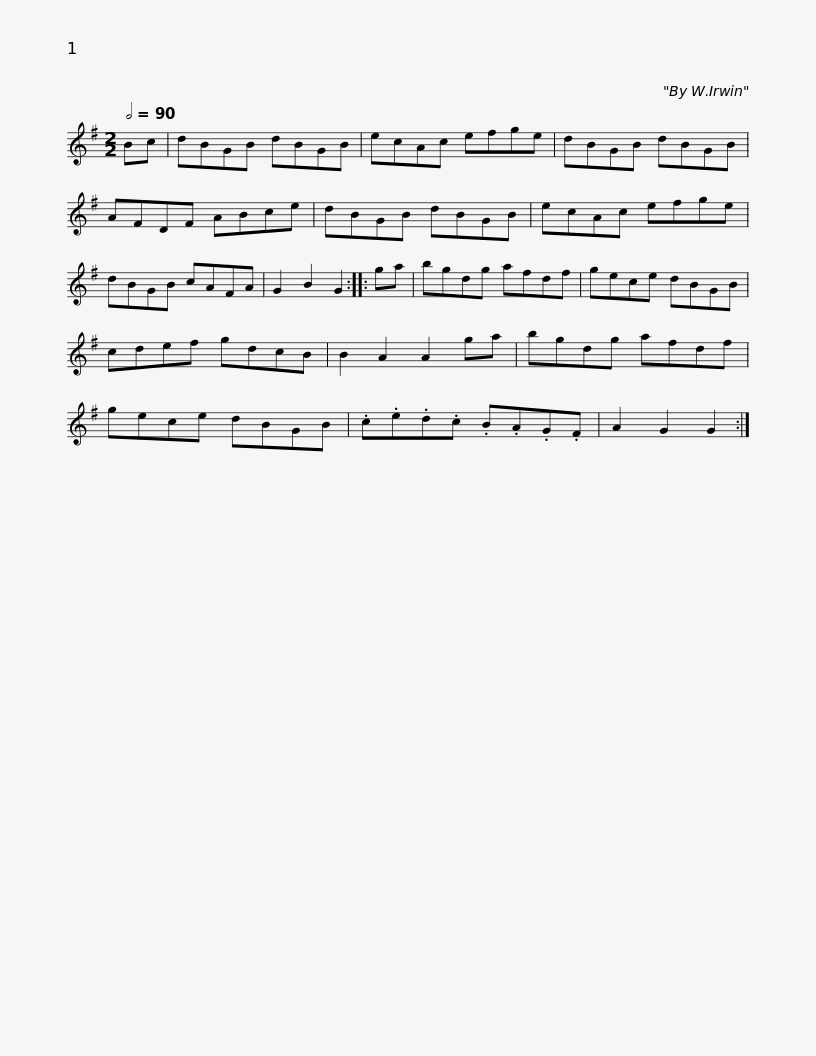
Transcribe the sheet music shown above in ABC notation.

X:1
L:1/8
Q:1/2=90
M:2/2
I:linebreak $
K:G
V:1 treble
V:1
 Bc | dBGB dBGB | ecAc efge | dBGB dBGB | AFDF ABce |$ %5
 dBGB dBGB | ecAc efge | dBGB cAFA | G2 B2 G2 ::$ ga | %10
 bgdg afdf | gece dBGB | cdef gdcB | B2 A2 A2 ga |$ bgdg afdf | %15
 gece dBGB | .c.e.d.c .B.A.G.F | A2 G2 G2 :| %18
